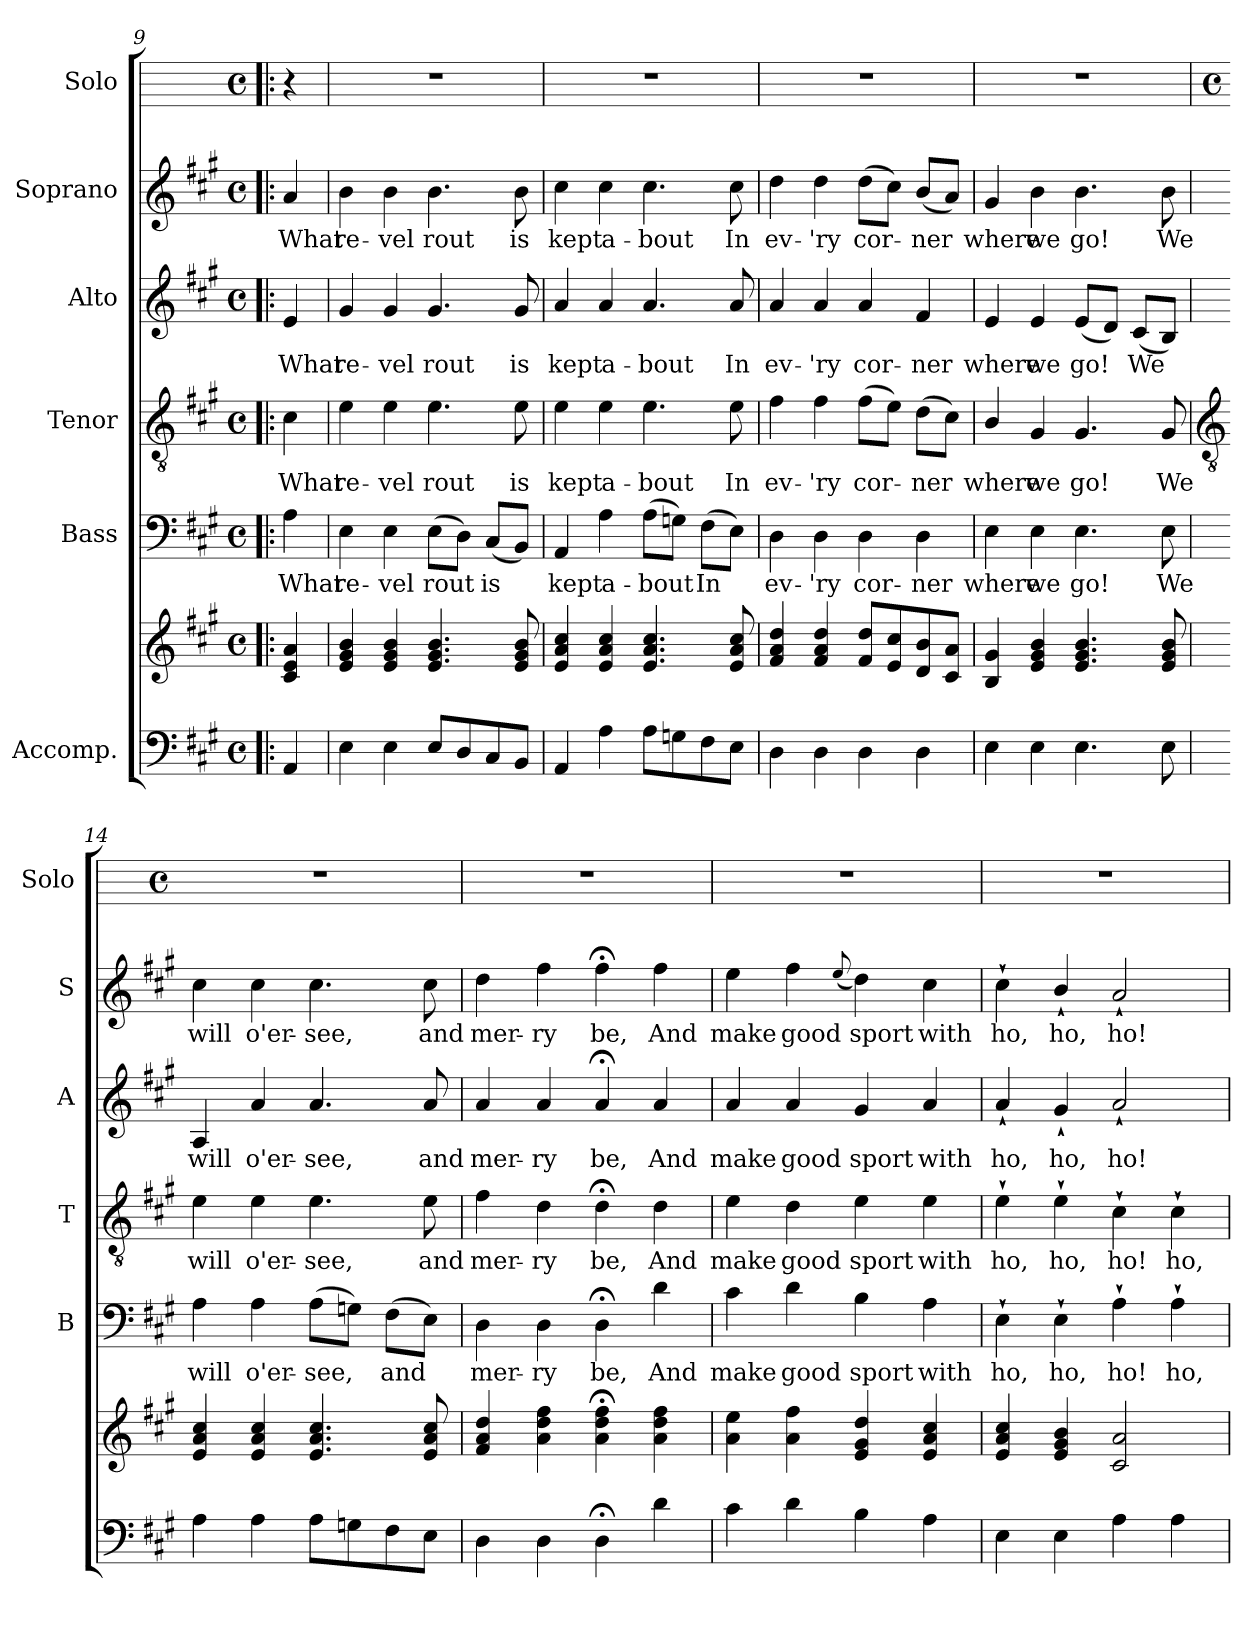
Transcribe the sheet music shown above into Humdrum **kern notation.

**kern	**kern	**kern	**text	**kern	**text	**kern	**text	**kern	**text	**kern
*part6	*part6	*part5	*part5	*part4	*part4	*part3	*part3	*part2	*part2	*part1
*staff7	*staff6	*staff5	*staff5	*staff4	*staff4	*staff3	*staff3	*staff2	*staff2	*staff1
*I"Accomp.	*	*I"Bass	*	*I"Tenor	*	*I"Alto	*	*I"Soprano	*	*I"Solo
*	*	*I'B	*	*I'T	*	*I'A	*	*I'S	*	*I'Solo
!!LO:LB:g=z
*clefF4	*clefG2	*clefF4	*	*clefGv2	*	*clefG2	*	*clefG2	*	*
*k[f#c#g#]	*k[f#c#g#]	*k[f#c#g#]	*	*k[f#c#g#]	*	*k[f#c#g#]	*	*k[f#c#g#]	*	*
*A:	*A:	*A:	*	*A:	*	*A:	*	*A:	*	*
*M4/4	*M4/4	*M4/4	*	*M4/4	*	*M4/4	*	*M4/4	*	*M4/4
*met(c)	*met(c)	*met(c)	*	*met(c)	*	*met(c)	*	*met(c)	*	*met(c)
=9!|:	=9!|:	=9!|:	=9!|:	=9!|:	=9!|:	=9!|:	=9!|:	=9!|:	=9!|:	=9!|:
!	!	!	!LO:LY:b	!	!LO:LY:b	!	!LO:LY:b	!	!LO:LY:b	!
4AA	4c# 4e 4a	4A	What	4c#	What	4e	What	4a	What	4r
=10	=10	=10	=10	=10	=10	=10	=10	=10	=10	=10
!	!	!	!LO:LY:b	!	!LO:LY:b	!	!LO:LY:b	!	!LO:LY:b	!
4E	4e 4g# 4b	4E	re-	4e	re-	4g#	re-	4b	re-	1r
!	!	!	!LO:LY:b	!	!LO:LY:b	!	!LO:LY:b	!	!LO:LY:b	!
4E	4e 4g# 4b	4E	-vel	4e	-vel	4g#	-vel	4b	-vel	.
!	!	!	!LO:LY:b	!	!LO:LY:b	!	!LO:LY:b	!	!LO:LY:b	!
8EL	4.e 4.g# 4.b	(>8EL	rout	4.e	rout	4.g#	rout	4.b	rout	.
8D	.	8DJ)	.	.	.	.	.	.	.	.
!	!	!	!LO:LY:b	!	!	!	!	!	!	!
8C#	.	(<8C#L	is	.	.	.	.	.	.	.
!	!	!	!	!	!LO:LY:b	!	!LO:LY:b	!	!LO:LY:b	!
8BBJ	8e 8g# 8b	8BBJ)	.	8e	is	8g#	is	8b	is	.
=11	=11	=11	=11	=11	=11	=11	=11	=11	=11	=11
!	!	!	!LO:LY:b	!	!LO:LY:b	!	!LO:LY:b	!	!LO:LY:b	!
4AA	4e 4a 4cc#	4AA	kept	4e	kept	4a	kept	4cc#	kept	1r
!	!	!	!LO:LY:b	!	!LO:LY:b	!	!LO:LY:b	!	!LO:LY:b	!
4A	4e 4a 4cc#	4A	a-	4e	a-	4a	a-	4cc#	a-	.
!	!	!	!LO:LY:b	!	!LO:LY:b	!	!LO:LY:b	!	!LO:LY:b	!
8AL	4.e 4.a 4.cc#	(>8AL	-bout	4.e	-bout	4.a	-bout	4.cc#	-bout	.
8Gn	.	8GnJ)	.	.	.	.	.	.	.	.
!	!	!	!LO:LY:b	!	!	!	!	!	!	!
8F#	.	(>8F#L	In	.	.	.	.	.	.	.
!	!	!	!	!	!LO:LY:b	!	!LO:LY:b	!	!LO:LY:b	!
8EJ	8e 8a 8cc#	8EJ)	.	8e	In	8a	In	8cc#	In	.
=12	=12	=12	=12	=12	=12	=12	=12	=12	=12	=12
!	!	!	!LO:LY:b	!	!LO:LY:b	!	!LO:LY:b	!	!LO:LY:b	!
4D	4f# 4a 4dd	4D	ev-	4f#	ev-	4a	ev-	4dd	ev-	1r
!	!	!	!LO:LY:b	!	!LO:LY:b	!	!LO:LY:b	!	!LO:LY:b	!
4D	4f# 4a 4dd	4D	-'ry	4f#	-'ry	4a	-'ry	4dd	-'ry	.
!	!	!	!LO:LY:b	!	!LO:LY:b	!	!LO:LY:b	!	!LO:LY:b	!
4D	8f# 8ddL	4D	cor-	(>8f#L	cor-	4a	cor-	(>8ddL	cor-	.
.	8e 8cc#	.	.	8eJ)	.	.	.	8cc#J)	.	.
!	!	!	!LO:LY:b	!	!LO:LY:b	!	!LO:LY:b	!	!LO:LY:b	!
4D	8d 8b	4D	-ner	(>8dL	ner	4f#	-ner	(<8bL	ner	.
.	8c# 8aJ	.	.	8c#J)	.	.	.	8aJ)	.	.
=13	=13	=13	=13	=13	=13	=13	=13	=13	=13	=13
!	!	!	!LO:LY:b	!	!LO:LY:b	!	!LO:LY:b	!	!LO:LY:b	!
4E	4B 4g#	4E	where	4B/	where	4e	where	4g#	where	1r
!	!	!	!LO:LY:b	!	!LO:LY:b	!	!LO:LY:b	!	!LO:LY:b	!
4E	4e 4g# 4b	4E	we	4G#	we	4e	we	4b	we	.
!	!	!	!LO:LY:b	!	!LO:LY:b	!	!LO:LY:b	!	!LO:LY:b	!
4.E	4.e 4.g# 4.b	4.E	go!	4.G#	go!	(<8eL	go!	4.b	go!	.
.	.	.	.	.	.	8dJ)	.	.	.	.
!	!	!	!	!	!	!	!LO:LY:b	!	!	!
.	.	.	.	.	.	(<8c#L	We	.	.	.
!	!	!	!LO:LY:b	!	!LO:LY:b	!	!	!	!LO:LY:b	!
8E	8e 8g# 8b	8E	We	8G#	We	8BJ)	.	8b	We	.
!!LO:LB:g=z
=14	=14	=14	=14	=14	=14	=14	=14	=14	=14	=14
*	*	*	*	*clefGv2	*	*	*	*	*	*
*	*	*	*	*	*	*	*	*	*	*M4/4
*	*	*	*	*	*	*	*	*	*	*met(c)
!	!	!	!LO:LY:b	!	!LO:LY:b	!	!LO:LY:b	!	!LO:LY:b	!
4A	4e 4a 4cc#	4A	will	4e	will	4A	will	4cc#	will	1r
!	!	!	!LO:LY:b	!	!LO:LY:b	!	!LO:LY:b	!	!LO:LY:b	!
4A	4e 4a 4cc#	4A	o'er-	4e	o'er-	4a	o'er-	4cc#	o'er-	.
!	!	!	!LO:LY:b	!	!LO:LY:b	!	!LO:LY:b	!	!LO:LY:b	!
8AL	4.e 4.a 4.cc#	(>8AL	-see,	4.e	-see,	4.a	-see,	4.cc#	-see,	.
8Gn	.	8GnJ)	.	.	.	.	.	.	.	.
!	!	!	!LO:LY:b	!	!	!	!	!	!	!
8F#	.	(>8F#L	and	.	.	.	.	.	.	.
!	!	!	!	!	!LO:LY:b	!	!LO:LY:b	!	!LO:LY:b	!
8EJ	8e 8a 8cc#	8EJ)	.	8e	and	8a	and	8cc#	and	.
=15	=15	=15	=15	=15	=15	=15	=15	=15	=15	=15
!	!	!	!LO:LY:b	!	!LO:LY:b	!	!LO:LY:b	!	!LO:LY:b	!
4D	4f# 4a 4dd	4D	mer-	4f#	mer-	4a	mer-	4dd	mer-	1r
!	!	!	!LO:LY:b	!	!LO:LY:b	!	!LO:LY:b	!	!LO:LY:b	!
4D	4a\ 4dd\ 4ff#\	4D	-ry	4d	-ry	4a	-ry	4ff#	-ry	.
!	!	!	!LO:LY:b	!	!LO:LY:b	!	!LO:LY:b	!	!LO:LY:b	!
4D;	4a\;< 4dd\;< 4ff#\;<	4D;<	be,	4d;<	be,	4a;<	be,	4ff#;<	be,	.
!	!	!	!LO:LY:b	!	!LO:LY:b	!	!LO:LY:b	!	!LO:LY:b	!
4d	4a\ 4dd\ 4ff#\	4d	And	4d	And	4a	And	4ff#	And	.
=16	=16	=16	=16	=16	=16	=16	=16	=16	=16	=16
!	!	!	!LO:LY:b	!	!LO:LY:b	!	!LO:LY:b	!	!LO:LY:b	!
4c#	4a\ 4ee\	4c#	make	4e	make	4a	make	4ee	make	1r
!	!	!	!LO:LY:b	!	!LO:LY:b	!	!LO:LY:b	!	!LO:LY:b	!
4d	4a\ 4ff#\	4d	good	4d	good	4a	good	4ff#	good	.
.	.	.	.	.	.	.	.	(>8qqee/	.	.
!	!	!	!LO:LY:b	!	!LO:LY:b	!	!LO:LY:b	!	!LO:LY:b	!
4B	4e 4g# 4dd	4B	sport	4e	sport	4g#	sport	4dd)	sport	.
!	!	!	!LO:LY:b	!	!LO:LY:b	!	!LO:LY:b	!	!LO:LY:b	!
4A	4e 4a 4cc#	4A	with	4e	with	4a	with	4cc#	with	.
=17	=17	=17	=17	=17	=17	=17	=17	=17	=17	=17
!	!	!	!LO:LY:b	!	!LO:LY:b	!	!LO:LY:b	!	!LO:LY:b	!
4E	4e 4a 4cc#	4E`	ho,	4e`	ho,	4a`	ho,	4cc#`	ho,	1r
!	!	!	!LO:LY:b	!	!LO:LY:b	!	!LO:LY:b	!	!LO:LY:b	!
4E	4e/ 4g#/ 4b/	4E`	ho,	4e`\	ho,	4g#`/	ho,	4b`/	ho,	.
!	!	!	!LO:LY:b	!	!LO:LY:b	!	!LO:LY:b	!	!LO:LY:b	!
4A	2c# 2a	4A`	ho!	4c#`	ho!	2a`	ho!	2a`	ho!	.
!	!	!	!LO:LY:b	!	!LO:LY:b	!	!	!	!	!
4A	.	4A`	ho,	4c#`	ho,	.	.	.	.	.
=	=	=	=	=	=	=	=	=	=	=
*-	*-	*-	*-	*-	*-	*-	*-	*-	*-	*-
